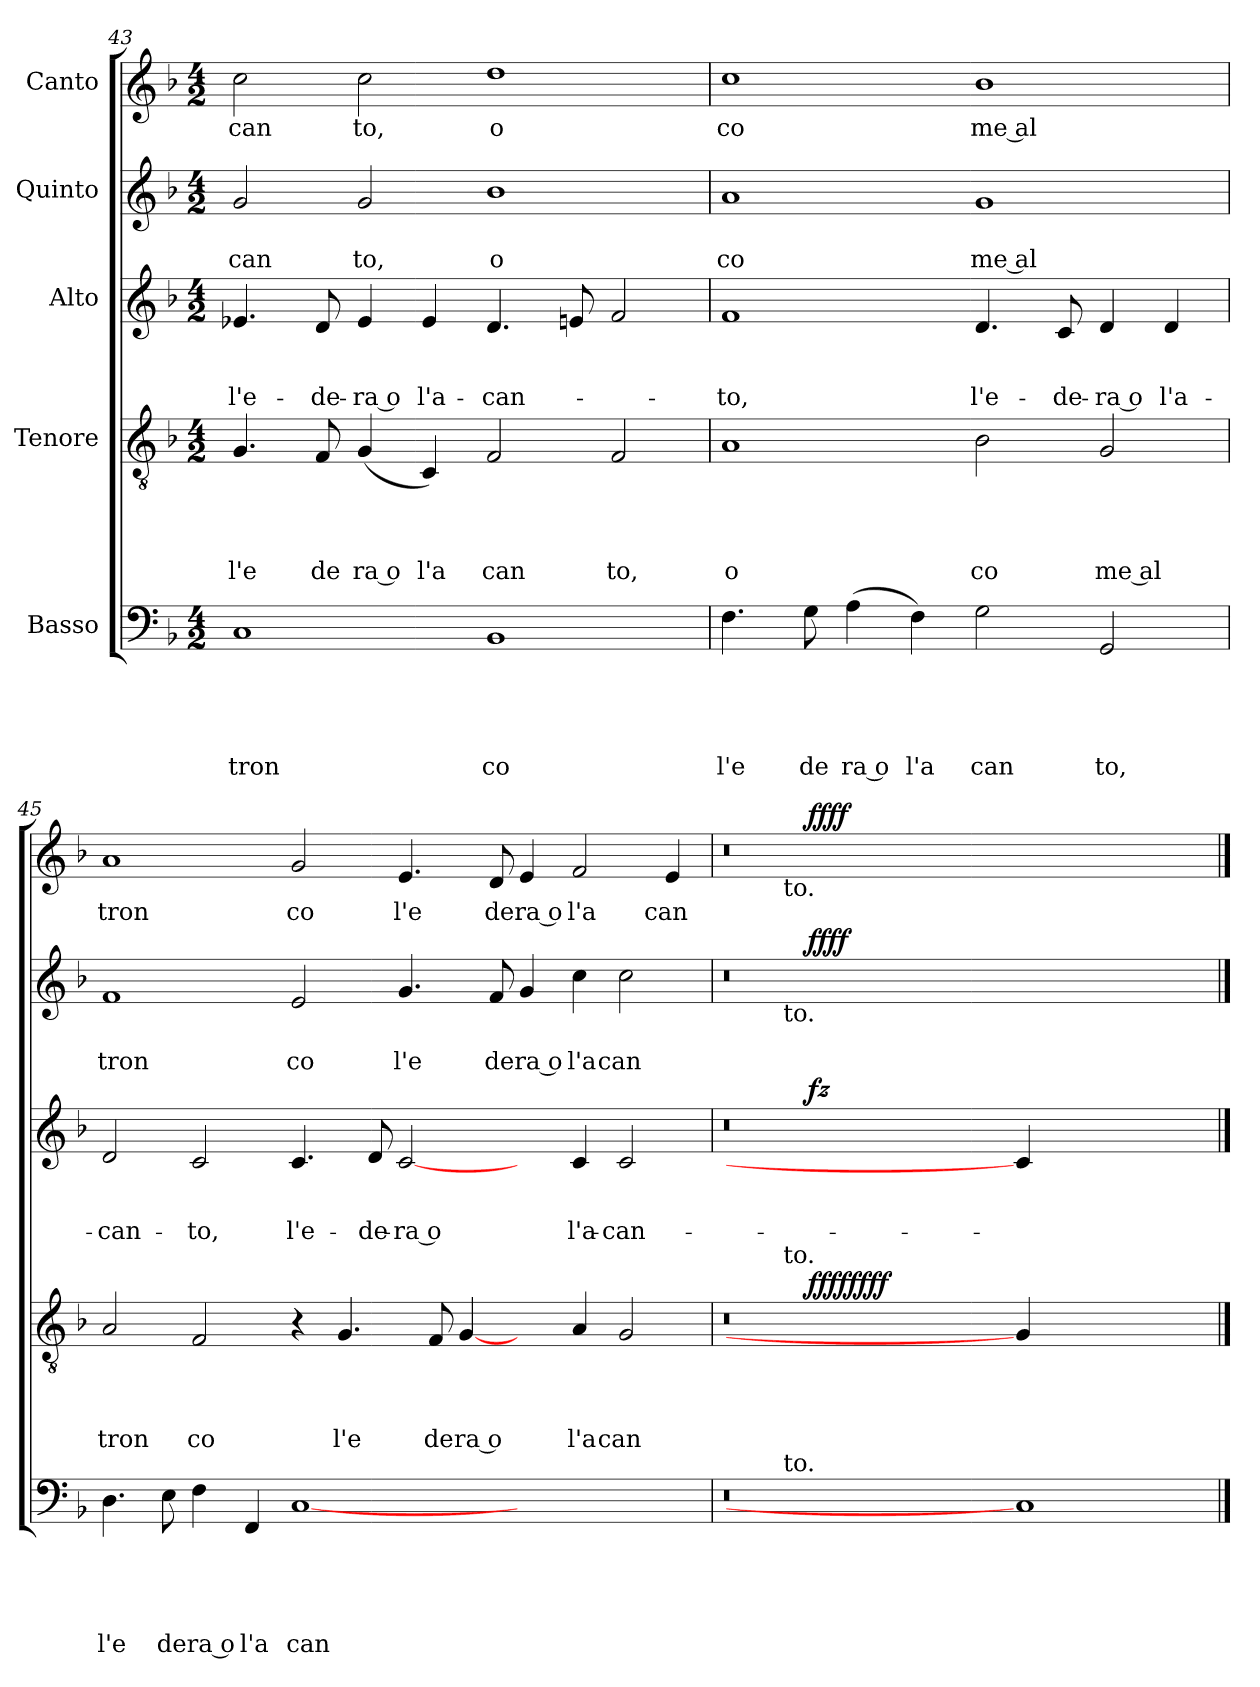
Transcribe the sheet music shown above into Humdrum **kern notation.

**kern	**text	**text	**text	**text	**text	**kern	**text	**text	**text	**text	**dynam	**kern	**text	**text	**text	**dynam	**kern	**text	**text	**dynam	**kern	**text	**dynam
*part5	*part5	*part5	*part5	*part5	*part5	*part4	*part4	*part4	*part4	*part4	*part4	*part3	*part3	*part3	*part3	*part3	*part2	*part2	*part2	*part2	*part1	*part1	*part1
*staff5	*staff5	*staff5	*staff5	*staff5	*staff5	*staff4	*staff4	*staff4	*staff4	*staff4	*staff4	*staff3	*staff3	*staff3	*staff3	*staff3	*staff2	*staff2	*staff2	*staff2	*staff1	*staff1	*staff1
*I"Basso	*	*	*	*	*	*I"Tenore	*	*	*	*	*	*I"Alto	*	*	*	*	*I"Quinto	*	*	*	*I"Canto	*	*
!!LO:PB:g=z
*clefF4	*	*	*	*	*	*clefGv2	*	*	*	*	*	*clefG2	*	*	*	*	*clefG2	*	*	*	*clefG2	*	*
*k[b-]	*	*	*	*	*	*k[b-]	*	*	*	*	*	*k[b-]	*	*	*	*	*k[b-]	*	*	*	*k[b-]	*	*
*F:	*	*	*	*	*	*F:	*	*	*	*	*	*F:	*	*	*	*	*F:	*	*	*	*F:	*	*
*M4/2	*	*	*	*	*	*M4/2	*	*	*	*	*	*M4/2	*	*	*	*	*M4/2	*	*	*	*M4/2	*	*
=43	=43	=43	=43	=43	=43	=43	=43	=43	=43	=43	=43	=43	=43	=43	=43	=43	=43	=43	=43	=43	=43	=43	=43
!	!	!	!	!	!LO:LY:b	!	!	!	!	!LO:LY:b	!	!	!	!	!LO:LY:b	!	!	!	!LO:LY:b	!	!	!LO:LY:b	!
1C	.	.	.	.	tron	4.G/	.	.	.	l'e	.	4.e-X/	.	.	l'e-	.	2g/	.	can	.	2cc\	can	.
!	!	!	!	!	!	!	!	!	!	!LO:LY:b	!	!	!	!	!LO:LY:b	!	!	!	!	!	!	!	!
.	.	.	.	.	.	8F/	.	.	.	de	.	8d/	.	.	-de-	.	.	.	.	.	.	.	.
!	!	!	!	!	!	!	!	!	!	!LO:LY:b:rj	!	!	!	!	!LO:LY:b:rj	!	!	!	!LO:LY:b	!	!	!LO:LY:b	!
.	.	.	.	.	.	(<4G/	.	.	.	ra o	.	4e-/	.	.	-ra o	.	2g/	.	to,	.	2cc\	to,	.
!	!	!	!	!	!	!	!	!	!	!LO:LY:b	!	!	!	!	!LO:LY:b	!	!	!	!	!	!	!	!
.	.	.	.	.	.	4C/)	.	.	.	l'a	.	4e-/	.	.	l'a-	.	.	.	.	.	.	.	.
!	!	!	!	!	!LO:LY:b	!	!	!	!	!LO:LY:b	!	!	!	!	!LO:LY:b	!	!	!	!LO:LY:b	!	!	!LO:LY:b	!
1BB-	.	.	.	.	co	2F/	.	.	.	can	.	4.d/	.	.	-can-	.	1b-	.	o	.	1dd	o	.
.	.	.	.	.	.	.	.	.	.	.	.	8en/	.	.	.	.	.	.	.	.	.	.	.
!	!	!	!	!	!	!	!	!	!	!LO:LY:b	!	!	!	!	!	!	!	!	!	!	!	!	!
.	.	.	.	.	.	2F/	.	.	.	to,	.	2f/	.	.	.	.	.	.	.	.	.	.	.
=44	=44	=44	=44	=44	=44	=44	=44	=44	=44	=44	=44	=44	=44	=44	=44	=44	=44	=44	=44	=44	=44	=44	=44
!	!	!	!	!	!LO:LY:b	!	!	!	!	!LO:LY:b	!	!	!	!	!LO:LY:b	!	!	!	!LO:LY:b	!	!	!LO:LY:b	!
4.F\	.	.	.	.	l'e	1A	.	.	.	o	.	1f	.	.	-to,	.	1a	.	co	.	1cc	co	.
!	!	!	!	!	!LO:LY:b	!	!	!	!	!	!	!	!	!	!	!	!	!	!	!	!	!	!
8G\	.	.	.	.	de	.	.	.	.	.	.	.	.	.	.	.	.	.	.	.	.	.	.
!	!	!	!	!	!LO:LY:b:rj	!	!	!	!	!	!	!	!	!	!	!	!	!	!	!	!	!	!
(<4A\	.	.	.	.	ra o	.	.	.	.	.	.	.	.	.	.	.	.	.	.	.	.	.	.
!	!	!	!	!	!LO:LY:b	!	!	!	!	!	!	!	!	!	!	!	!	!	!	!	!	!	!
4F\)	.	.	.	.	l'a	.	.	.	.	.	.	.	.	.	.	.	.	.	.	.	.	.	.
!	!	!	!	!	!LO:LY:b	!	!	!	!	!LO:LY:b	!	!	!	!	!LO:LY:b	!	!	!	!LO:LY:b:rj	!	!	!LO:LY:b:rj	!
2G\	.	.	.	.	can	2B-\	.	.	.	co	.	4.d/	.	.	l'e-	.	1g	.	me al	.	1b-	me al	.
!	!	!	!	!	!	!	!	!	!	!	!	!	!	!	!LO:LY:b	!	!	!	!	!	!	!	!
.	.	.	.	.	.	.	.	.	.	.	.	8c/	.	.	-de-	.	.	.	.	.	.	.	.
!	!	!	!	!	!LO:LY:b	!	!	!	!	!LO:LY:b:rj	!	!	!	!	!LO:LY:b:rj	!	!	!	!	!	!	!	!
2GG/	.	.	.	.	to,	2G/	.	.	.	me al	.	4d/	.	.	-ra o	.	.	.	.	.	.	.	.
!	!	!	!	!	!	!	!	!	!	!	!	!	!	!	!LO:LY:b	!	!	!	!	!	!	!	!
.	.	.	.	.	.	.	.	.	.	.	.	4d/	.	.	l'a-	.	.	.	.	.	.	.	.
=45	=45	=45	=45	=45	=45	=45	=45	=45	=45	=45	=45	=45	=45	=45	=45	=45	=45	=45	=45	=45	=45	=45	=45
!	!	!	!	!	!LO:LY:b	!	!	!	!	!LO:LY:b	!	!	!	!	!LO:LY:b	!	!	!	!LO:LY:b	!	!	!LO:LY:b	!
4.D\	.	.	.	.	l'e	2A/	.	.	.	tron	.	2d/	.	.	-can-	.	1f	.	tron	.	1a	tron	.
!	!	!	!	!	!LO:LY:b	!	!	!	!	!	!	!	!	!	!	!	!	!	!	!	!	!	!
8E\	.	.	.	.	de	.	.	.	.	.	.	.	.	.	.	.	.	.	.	.	.	.	.
!	!	!	!	!	!LO:LY:b:rj	!	!	!	!	!LO:LY:b	!	!	!	!	!LO:LY:b	!	!	!	!	!	!	!	!
4F\	.	.	.	.	ra o	2F/	.	.	.	co	.	2c/	.	.	-to,	.	.	.	.	.	.	.	.
!	!	!	!	!	!LO:LY:b	!	!	!	!	!	!	!	!	!	!	!	!	!	!	!	!	!	!
4FF/	.	.	.	.	l'a	.	.	.	.	.	.	.	.	.	.	.	.	.	.	.	.	.	.
!	!	!	!	!	!LO:LY:b	!	!	!	!	!	!	!	!	!	!LO:LY:b	!	!	!	!LO:LY:b	!	!	!LO:LY:b	!
[1C	.	.	.	.	can	4r	.	.	.	.	.	4.c/	.	.	l'e-	.	2e/	.	co	.	2g/	co	.
!	!	!	!	!	!	!	!	!	!	!LO:LY:b	!	!	!	!	!	!	!	!	!	!	!	!	!
.	.	.	.	.	.	4.G/	.	.	.	l'e	.	.	.	.	.	.	.	.	.	.	.	.	.
!	!	!	!	!	!	!	!	!	!	!	!	!	!	!	!LO:LY:b	!	!	!	!	!	!	!	!
.	.	.	.	.	.	.	.	.	.	.	.	8d/	.	.	-de-	.	.	.	.	.	.	.	.
!	!	!	!	!	!	!	!	!	!	!	!	!	!	!	!LO:LY:b:rj	!	!	!	!LO:LY:b	!	!	!LO:LY:b	!
.	.	.	.	.	.	.	.	.	.	.	.	[2c/	.	.	-ra o	.	4.g/	.	l'e	.	4.e/	l'e	.
!	!	!	!	!	!	!	!	!	!	!LO:LY:b	!	!	!	!	!	!	!	!	!	!	!	!	!
.	.	.	.	.	.	8F/	.	.	.	de	.	.	.	.	.	.	.	.	.	.	.	.	.
!	!	!	!	!	!	!	!	!	!	!LO:LY:b:rj	!	!	!	!	!	!	!	!	!	!	!	!	!
.	.	.	.	.	.	[4G/	.	.	.	ra o	.	.	.	.	.	.	.	.	.	.	.	.	.
!	!	!	!	!	!	!	!	!	!	!	!	!	!	!	!	!	!	!	!LO:LY:b	!	!	!LO:LY:b	!
.	.	.	.	.	.	.	.	.	.	.	.	.	.	.	.	.	8f/	.	de	.	8d/	de	.
!	!	!	!	!	!	!	!	!	!	!	!	!	!	!	!	!	!	!	!LO:LY:b:rj	!	!	!LO:LY:b:rj	!
1ryy	.	.	.	.	.	4ryy	.	.	.	.	.	4ryy	.	.	.	.	4g/	.	ra o	.	4e/	ra o	.
!	!	!	!	!	!	!	!	!	!	!LO:LY:b	!	!	!	!	!LO:LY:b	!	!	!	!LO:LY:b	!	!	!LO:LY:b	!
.	.	.	.	.	.	4A/	.	.	.	l'a	.	4c/	.	.	l'a-	.	4cc\	.	l'a	.	2f/	l'a	.
!	!	!	!	!	!	!	!	!	!	!LO:LY:b	!	!	!	!	!LO:LY:b	!	!	!	!LO:LY:b	!	!	!	!
.	.	.	.	.	.	2G/	.	.	.	can	.	2c/	.	.	-can-	.	2cc\	.	can	.	.	.	.
!	!	!	!	!	!	!	!	!	!	!	!	!	!	!	!	!	!	!	!	!	!	!LO:LY:b	!
.	.	.	.	.	.	.	.	.	.	.	.	.	.	.	.	.	.	.	.	.	4e/	can	.
=46	=46	=46	=46	=46	=46	=46	=46	=46	=46	=46	=46	=46	=46	=46	=46	=46	=46	=46	=46	=46	=46	=46	=46
*^	*	*	*	*	*	*^	*	*	*	*	*	*^	*	*	*	*	*^	*	*	*	*^	*	*
*	*	*	*	*	*	*	*	*^	*	*	*	*	*	*	*	*	*	*	*	*	*^	*	*	*	*	*^	*	*
0r	4ryy	.	.	.	.	.	0r	4.ryy	4ryy	.	.	.	.	.	0r	4.ryy	.	.	.	.	0r	4.ryy	4ryy	.	.	.	0r	4.ryy	4ryy	.	.
.	32ryy	.	.	.	.	.	.	.	32ryy	.	.	.	.	.	.	.	.	.	.	.	.	.	32ryy	.	.	.	.	.	32ryy	.	.
!	!	!	!	!	!	!	!	!	!	!	!	!	!	!	!	!	!	!	!	!	!	!	!	!	!	!	!	!	!LO:TX:b:t=to.	!	!
!	!	!	!	!	!	!	!	!	!	!	!	!	!	!	!	!	!	!	!	!	!	!	!LO:TX:b:t=to.	!	!	!	!	!	!	!	!
!	!	!	!	!	!	!	!	!	!LO:TX:a:t=to.	!	!	!	!	!	!	!	!	!	!	!	!	!	!	!	!	!	!	!	!	!	!
!	!LO:TX:a:t=to.	!	!	!	!	!	!	!	!	!	!	!	!	!	!	!	!	!	!	!	!	!	!	!	!	!	!	!	!	!	!
.	1ryy	.	.	.	.	.	.	.	1ryy	.	.	.	.	.	.	.	.	.	.	.	.	.	1ryy	.	.	.	.	.	1ryy	.	.
!	!	!	!	!	!	!	!	!	!	!	!	!	!	!LO:DY:b	!	!	!	!	!	!	!	!	!	!	!	!	!	!	!	!	!
!	!	!	!	!	!	!	!	!	!	!	!	!	!	!LO:DY:n=1:b	!	!	!	!	!	!LO:DY:b	!	!	!	!	!	!LO:DY:b	!	!	!	!	!LO:DY:b
.	.	.	.	.	.	.	.	1ryy	.	.	.	.	.	ffff ffff	.	1ryy	.	.	.	fz	.	1ryy	.	.	.	ffff	.	1ryy	.	.	ffff
.	1ryy	.	.	.	.	.	.	.	1ryy	.	.	.	.	.	.	.	.	.	.	.	.	.	1ryy	.	.	.	.	.	1ryy	.	.
.	.	.	.	.	.	.	.	1ryy	.	.	.	.	.	.	.	1ryy	.	.	.	.	.	1ryy	.	.	.	.	.	1ryy	.	.	.
1C]	.	.	.	.	.	.	4G/]	.	.	.	.	.	.	.	4c/]	.	.	.	.	.	1ryy	.	.	.	.	.	1ryy	.	.	.	.
.	.	.	.	.	.	.	2.ryy	.	.	.	.	.	.	.	2.ryy	.	.	.	.	.	.	.	.	.	.	.	.	.	.	.	.
.	2ryy	.	.	.	.	.	.	.	2ryy	.	.	.	.	.	.	.	.	.	.	.	.	.	2ryy	.	.	.	.	.	2ryy	.	.
.	.	.	.	.	.	.	.	2ryy	.	.	.	.	.	.	.	2ryy	.	.	.	.	.	2ryy	.	.	.	.	.	2ryy	.	.	.
.	8..ryy	.	.	.	.	.	.	.	8..ryy	.	.	.	.	.	.	.	.	.	.	.	.	.	8..ryy	.	.	.	.	.	8..ryy	.	.
.	.	.	.	.	.	.	.	8ryy	.	.	.	.	.	.	.	8ryy	.	.	.	.	.	8ryy	.	.	.	.	.	8ryy	.	.	.
*v	*v	*	*	*	*	*	*	*	*	*	*	*	*	*	*v	*v	*	*	*	*	*v	*v	*v	*	*	*	*v	*v	*v	*	*
*	*	*	*	*	*	*v	*v	*v	*	*	*	*	*	*	*	*	*	*	*	*	*	*	*	*	*
==	==	==	==	==	==	==	==	==	==	==	==	==	==	==	==	==	==	==	==	==	==	==	==
*-	*-	*-	*-	*-	*-	*-	*-	*-	*-	*-	*-	*-	*-	*-	*-	*-	*-	*-	*-	*-	*-	*-	*-
